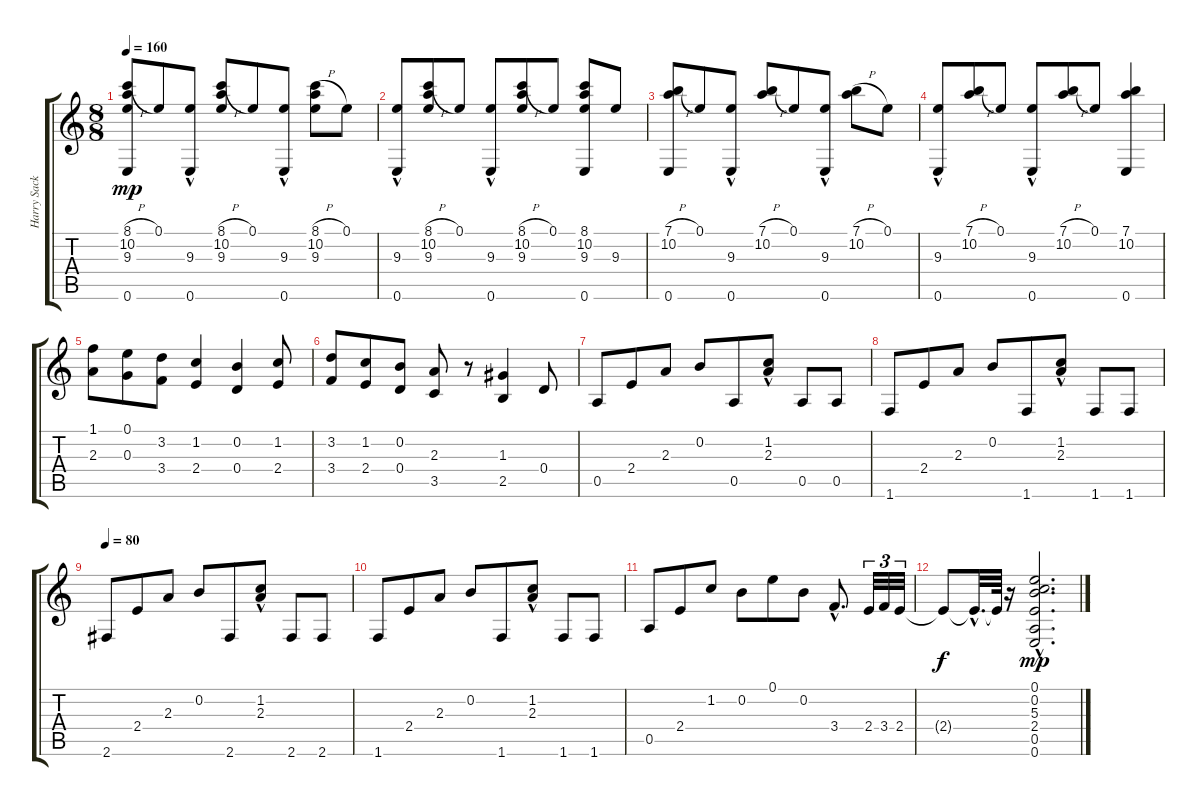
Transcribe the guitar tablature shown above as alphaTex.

\track ("Harry Sacksioni" "Harry Sack") {instrument acousticguitarsteel}
\staff {score tabs}
\tuning (E4 B3 G3 D3 A2 E2) {hide}
\ts (8 8)
\tempo 160
\clef g2
\ks c
(8.1{h} 10.2 9.3 0.6).8{dy mp} 0.1.8 (9.3 0.6{hac}).8 (8.1{h} 10.2 9.3).8 0.1.8 (9.3 0.6{hac}).8 (8.1{h} 10.2 9.3).8 0.1.8 |
(9.3 0.6{hac}).8 (8.1{h} 10.2 9.3).8 0.1.8 (9.3 0.6{hac}).8 (8.1{h} 10.2 9.3).8 0.1.8 (8.1 10.2 9.3 0.6).8 9.3.8 |
(7.1{h} 10.2 0.6).8 0.1.8 (9.3 0.6{hac}).8 (7.1{h} 10.2).8 0.1.8 (9.3 0.6{hac}).8 (7.1{h} 10.2).8 0.1.8 |
(9.3 0.6{hac}).8 (7.1{h} 10.2).8 0.1.8 (9.3 0.6{hac}).8 (7.1{h} 10.2).8 0.1.8 (7.1 10.2 0.6).4 |
(1.1 2.3).8 (0.1 0.3).8 (3.2 3.4).8 (1.2 2.4).4 (0.2 0.4).4 (1.2 2.4).8 |
(3.2 3.4).8 (1.2 2.4).8 (0.2 0.4).8 (2.3 3.5).8 r.8 (1.3 2.5).4 0.4.8 |
0.5.8 2.4.8 2.3.8 0.2.8 0.5.8 (1.2{hac} 2.3{hac}).8 0.5.8 0.5.8 |
1.6.8 2.4.8 2.3.8 0.2.8 1.6.8 (1.2{hac} 2.3{hac}).8 1.6.8 1.6.8 |
\tempo 80
2.6.8 2.4.8 2.3.8 0.2.8 2.6.8 (1.2{hac} 2.3{hac}).8 2.6.8 2.6.8 |
1.6.8 2.4.8 2.3.8 0.2.8 1.6.8 (1.2{hac} 2.3{hac}).8 1.6.8 1.6.8 |
0.5.8 2.4.8 1.2.8 0.2.8 0.1.8 0.2.8 3.4{hac}.8{d} 2.4.32{tu (3 2)} 3.4.32{tu (3 2)} 2.4.32{tu (3 2)} |
2.4{t}.8{dy f} 2.4{hac t}.32{d} 2.4{t}.64 r.16 (0.1{hac} 0.2{hac} 5.3{hac} 2.4{hac} 0.5{hac} 0.6{hac}).2{d dy mp}
